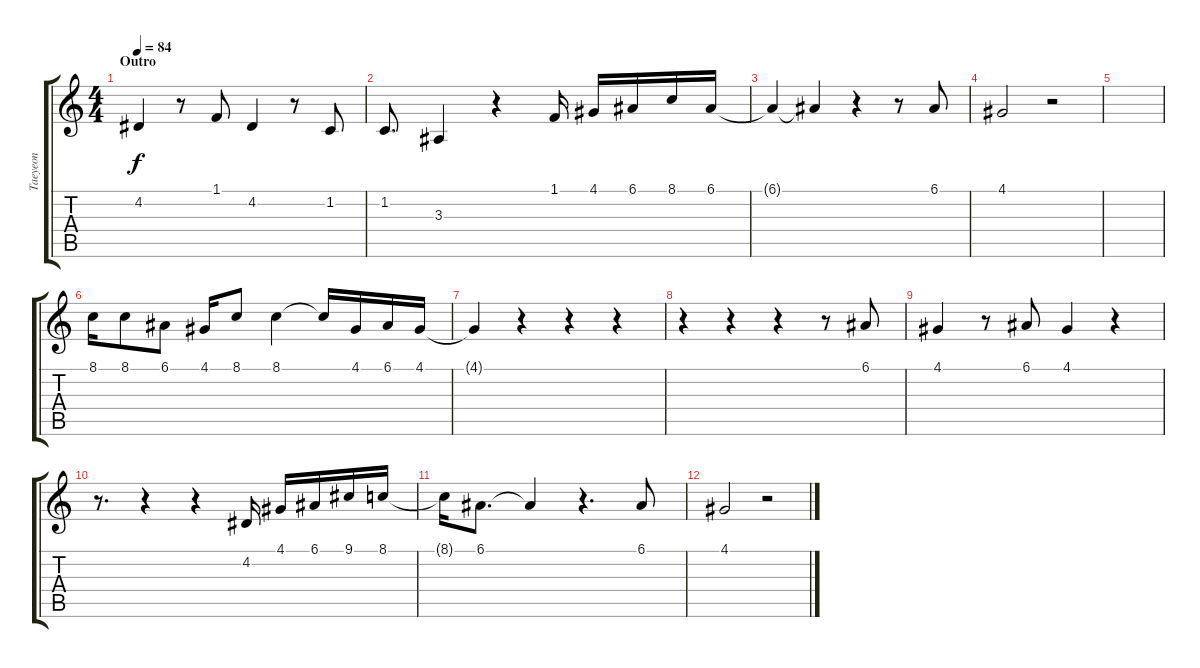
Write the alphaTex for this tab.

\track ("Taeyeon" "Taeyeon") {instrument flute}
\staff {score tabs}
\tuning (E4 B3 G3 D3 A2 E2) {hide}
\ts (4 4)
\section ("" "Outro")
\tempo 84
\clef g2
\ks c
4.2.4{dy f} r.8 1.1.8 4.2.4 r.8 1.2.8 |
1.2.8{d} 3.3.4 r.4 1.1.16 4.1.16 6.1.16 8.1.16 6.1.16 |
6.1{t}.4 6.1{t}.4 r.4 r.8 6.1.8 |
4.1.2 r.2 |
|
8.1.16 8.1.8 6.1.8 4.1.16 8.1.8 8.1.4 8.1{t}.16 4.1.16 6.1.16 4.1.16 |
4.1{t}.4 r.4 r.4 r.4 |
r.4 r.4 r.4 r.8 6.1.8 |
4.1.4 r.8 6.1.8 4.1.4 r.4 |
r.8{d} r.4 r.4 4.2.16 4.1.16 6.1.16 9.1.16 8.1.16 |
8.1{t}.16 6.1.8{d} 6.1{t}.4 r.4{d} 6.1.8 |
4.1.2 r.2
